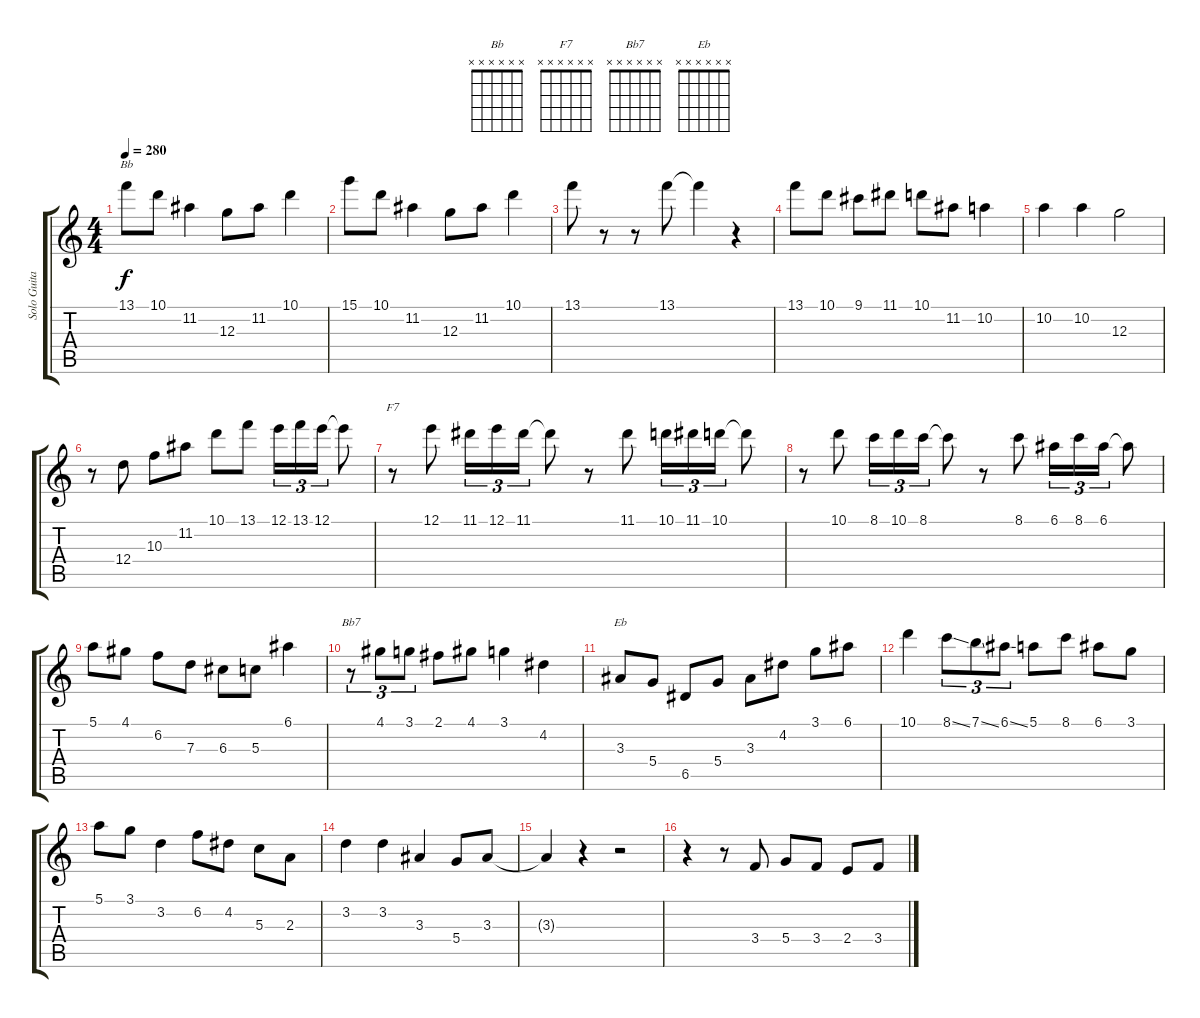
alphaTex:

\track ("Solo Guitar" "Solo Guita") {instrument acousticguitarsteel}
\staff {score tabs}
\tuning (E4 B3 G3 D3 A2 E2) {hide}
\chord ("Bb" x x x x x x)
\chord ("F7" x x x x x x)
\chord ("Bb7" x x x x x x)
\chord ("Eb" x x x x x x)
\ts (4 4)
\tempo 280
\clef g2
\ks c
13.1.8{ch "Bb" dy f} 10.1.8 11.2.4 12.3.8 11.2.8 10.1.4 |
15.1.8 10.1.8 11.2.4 12.3.8 11.2.8 10.1.4 |
13.1.8 r.8 r.8 13.1.8 13.1{t}.4 r.4 |
13.1.8 10.1.8 9.1.8 11.1.8 10.1.8 11.2.8 10.2.4 |
10.2.4 10.2.4 12.3.2 |
r.8 12.4.8 10.3.8 11.2.8 10.1.8 13.1.8 12.1.16{tu (3 2)} 13.1.16{tu (3 2)} 12.1.16{tu (3 2)} 12.1{t}.8 |
r.8{ch "F7"} 12.1.8 11.1.16{tu (3 2)} 12.1.16{tu (3 2)} 11.1.16{tu (3 2)} 11.1{t}.8 r.8 11.1.8 10.1.16{tu (3 2)} 11.1.16{tu (3 2)} 10.1.16{tu (3 2)} 10.1{t}.8 |
r.8 10.1.8 8.1.16{tu (3 2)} 10.1.16{tu (3 2)} 8.1.16{tu (3 2)} 8.1{t}.8 r.8 8.1.8 6.1.16{tu (3 2)} 8.1.16{tu (3 2)} 6.1.16{tu (3 2)} 6.1{t}.8 |
5.1.8 4.1.8 6.2.8 7.3.8 6.3.8 5.3.8 6.1.4 |
r.8{tu (3 2) ch "Bb7"} 4.1.8{tu (3 2)} 3.1.8{tu (3 2)} 2.1.8 4.1.8 3.1.4 4.2.4 |
3.3.8{ch "Eb"} 5.4.8 6.5.8 5.4.8 3.3.8 4.2.8 3.1.8 6.1.8 |
10.1.4 8.1{ss}.8{tu (3 2)} 7.1{ss}.8{tu (3 2)} 6.1{ss}.8{tu (3 2)} 5.1.8 8.1.8 6.1.8 3.1.8 |
5.1.8 3.1.8 3.2.4 6.2.8 4.2.8 5.3.8 2.3.8 |
3.2.4 3.2.4 3.3.4 5.4.8 3.3.8 |
3.3{t}.4 r.4 r.2 |
r.4 r.8 3.4.8 5.4.8 3.4.8 2.4.8 3.4.8
